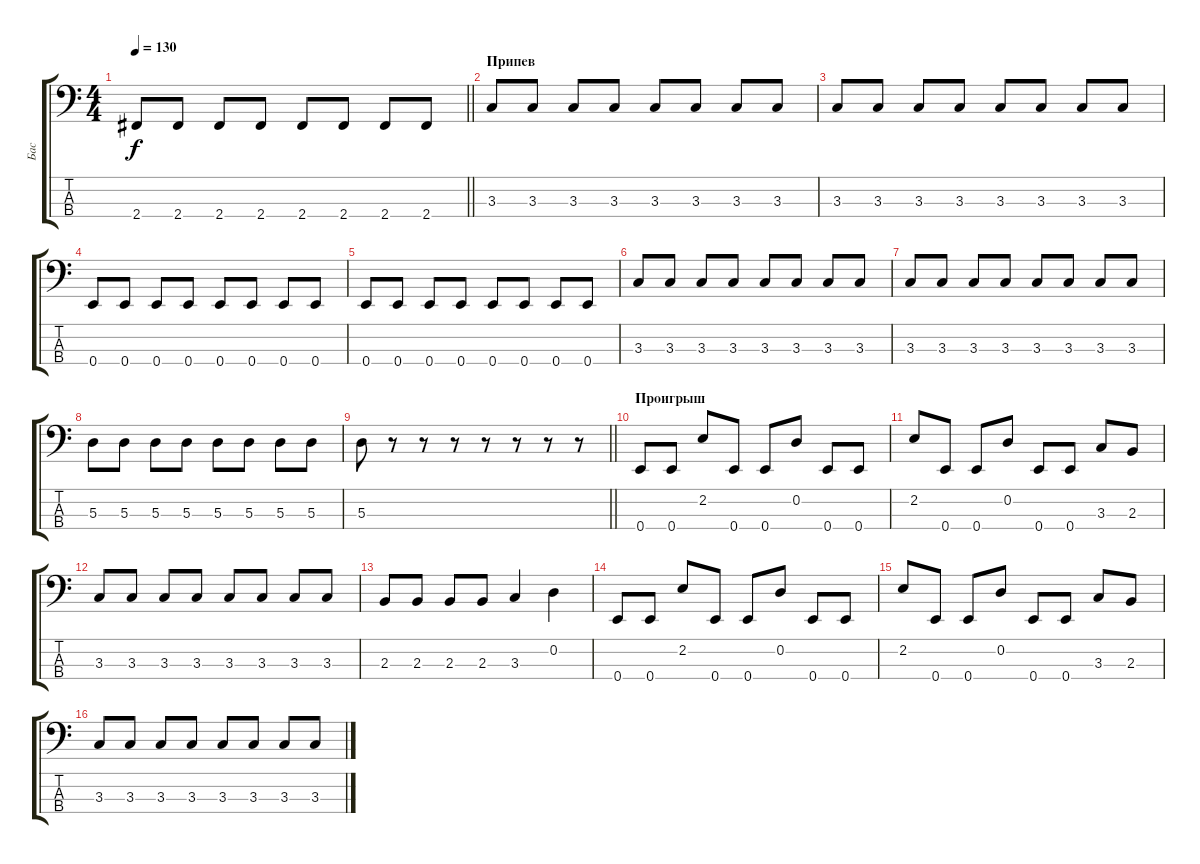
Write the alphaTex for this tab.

\track ("Бас" "Бас") {instrument slapbass1}
\staff {score tabs}
\tuning (G2 D2 A1 E1) {hide}
\ts (4 4)
\tempo 130
\clef f4
\barLineRight lightlight
\ks c
2.4.8{dy f} 2.4.8 2.4.8 2.4.8 2.4.8 2.4.8 2.4.8 2.4.8 |
\section ("" "Припев")
3.3.8 3.3.8 3.3.8 3.3.8 3.3.8 3.3.8 3.3.8 3.3.8 |
3.3.8 3.3.8 3.3.8 3.3.8 3.3.8 3.3.8 3.3.8 3.3.8 |
0.4.8 0.4.8 0.4.8 0.4.8 0.4.8 0.4.8 0.4.8 0.4.8 |
0.4.8 0.4.8 0.4.8 0.4.8 0.4.8 0.4.8 0.4.8 0.4.8 |
3.3.8 3.3.8 3.3.8 3.3.8 3.3.8 3.3.8 3.3.8 3.3.8 |
3.3.8 3.3.8 3.3.8 3.3.8 3.3.8 3.3.8 3.3.8 3.3.8 |
5.3.8 5.3.8 5.3.8 5.3.8 5.3.8 5.3.8 5.3.8 5.3.8 |
\barLineRight lightlight
5.3.8 r.8 r.8 r.8 r.8 r.8 r.8 r.8 |
\section ("" "Проигрыш")
0.4.8 0.4.8 2.2.8 0.4.8 0.4.8 0.2.8 0.4.8 0.4.8 |
2.2.8 0.4.8 0.4.8 0.2.8 0.4.8 0.4.8 3.3.8 2.3.8 |
3.3.8 3.3.8 3.3.8 3.3.8 3.3.8 3.3.8 3.3.8 3.3.8 |
2.3.8 2.3.8 2.3.8 2.3.8 3.3.4 0.2.4 |
0.4.8 0.4.8 2.2.8 0.4.8 0.4.8 0.2.8 0.4.8 0.4.8 |
2.2.8 0.4.8 0.4.8 0.2.8 0.4.8 0.4.8 3.3.8 2.3.8 |
3.3.8 3.3.8 3.3.8 3.3.8 3.3.8 3.3.8 3.3.8 3.3.8
